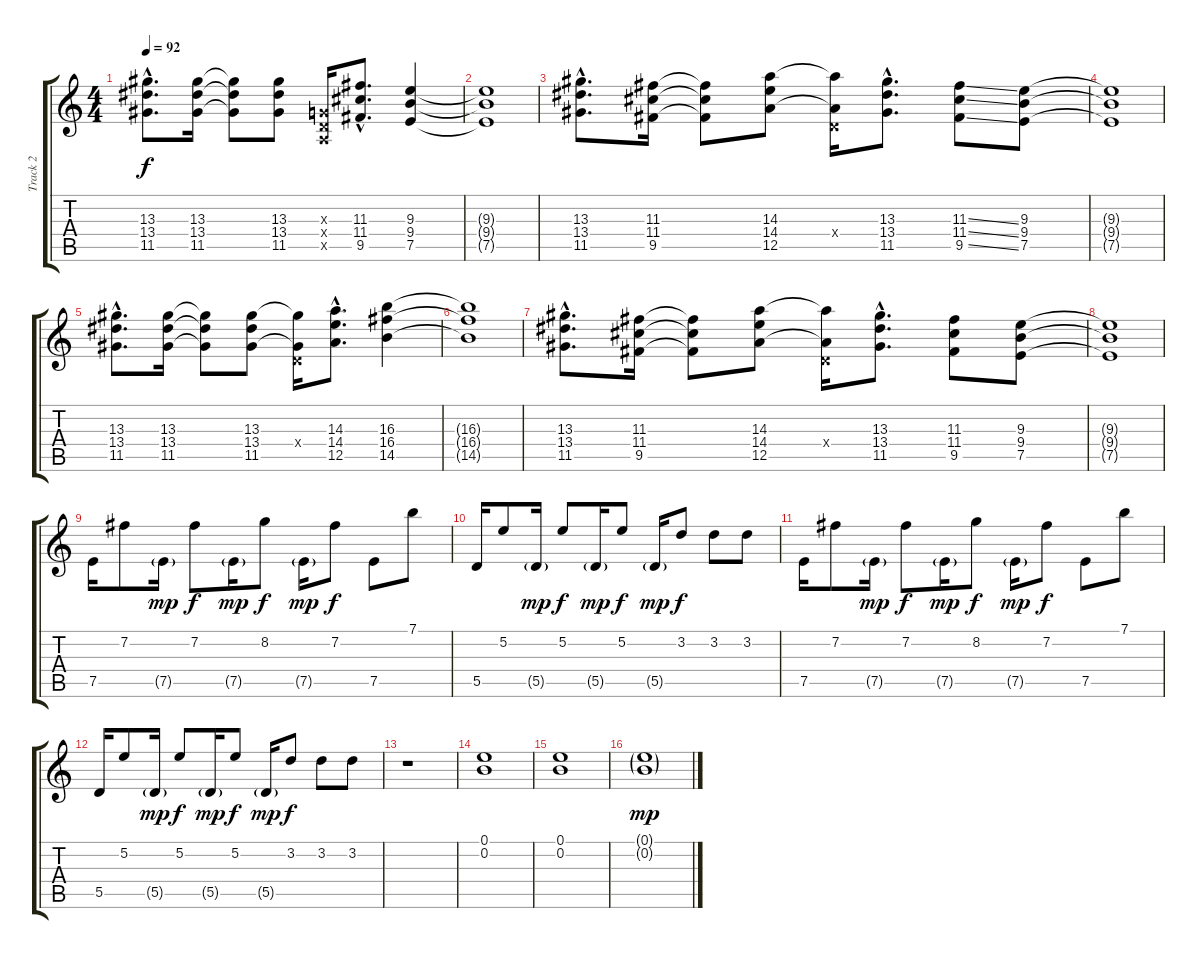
\track ("Track 2" "Track 2") {instrument distortionguitar}
\staff {score tabs}
\tuning (E4 B3 G3 D3 A2 E2) {hide}
\ts (4 4)
\tempo 92
\clef g2
\ks c
(13.3{hac} 13.4{hac} 11.5{hac}).8{d dy f} (13.3 13.4 11.5).16 (13.3{t} 13.4{t} 11.5{t}).8 (13.3 13.4 11.5).8 (0.3{x} 0.4{x} 0.5{x}).16 (11.3{hac} 11.4{hac} 9.5{hac}).8{d} (9.3 9.4 7.5).4 |
(9.3{t} 9.4{t} 7.5{t}).1 |
(13.3{hac} 13.4{hac} 11.5{hac}).8{d} (11.3 11.4 9.5).16 (11.3{t} 11.4{t} 9.5{t}).8 (14.3 14.4 12.5).8 (14.3{t} 0.4{x} 12.5{t}).16 (13.3{hac} 13.4{hac} 11.5{hac}).8{d} (11.3{ss} 11.4{ss} 9.5{ss}).8 (9.3 9.4 7.5).8 |
(9.3{t} 9.4{t} 7.5{t}).1 |
(13.3{hac} 13.4{hac} 11.5{hac}).8{d} (13.3 13.4 11.5).16 (13.3{t} 13.4{t} 11.5{t}).8 (13.3 13.4 11.5).8 (13.3{t} 0.4{x} 11.5{t}).16 (14.3{hac} 14.4{hac} 12.5{hac}).8{d} (16.3 16.4 14.5).4 |
(16.3{t} 16.4{t} 14.5{t}).1 |
(13.3{hac} 13.4{hac} 11.5{hac}).8{d} (11.3 11.4 9.5).16 (11.3{t} 11.4{t} 9.5{t}).8 (14.3 14.4 12.5).8 (14.3{t} 0.4{x} 12.5{t}).16 (13.3{hac} 13.4{hac} 11.5{hac}).8{d} (11.3 11.4 9.5).8 (9.3 9.4 7.5).8 |
(9.3{t} 9.4{t} 7.5{t}).1 |
7.5.16 7.2.8 7.5{g}.16{dy mp} 7.2.8{dy f} 7.5{g}.16{dy mp} 8.2.8{dy f} 7.5{g}.16{dy mp} 7.2.8{dy f} 7.5.8 7.1.8 |
5.5.16 5.2.8 5.5{g}.16{dy mp} 5.2.8{dy f} 5.5{g}.16{dy mp} 5.2.8{dy f} 5.5{g}.16{dy mp} 3.2.8{dy f} 3.2.8 3.2.8 |
7.5.16 7.2.8 7.5{g}.16{dy mp} 7.2.8{dy f} 7.5{g}.16{dy mp} 8.2.8{dy f} 7.5{g}.16{dy mp} 7.2.8{dy f} 7.5.8 7.1.8 |
5.5.16 5.2.8 5.5{g}.16{dy mp} 5.2.8{dy f} 5.5{g}.16{dy mp} 5.2.8{dy f} 5.5{g}.16{dy mp} 3.2.8{dy f} 3.2.8 3.2.8 |
r.1 |
(0.1 0.2).1 |
(0.1 0.2).1 |
(0.1{g} 0.2{g}).1{dy mp}
